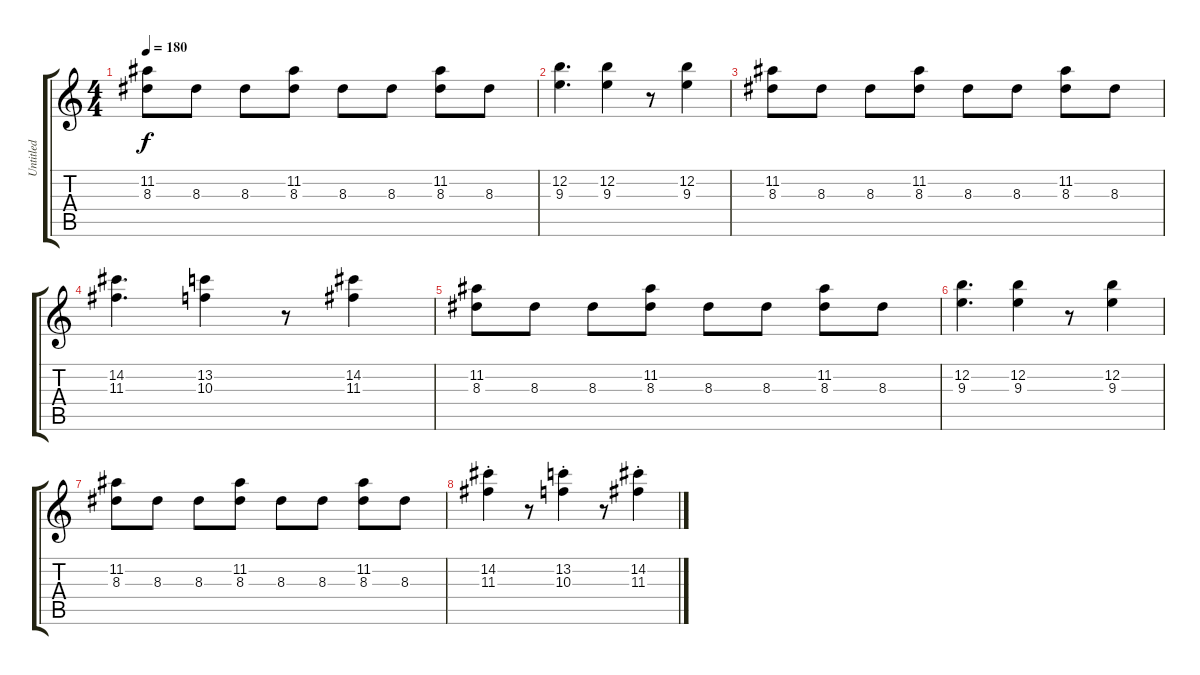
\track ("Untitled" "Untitled") {solo instrument distortionguitar}
\staff {score tabs}
\tuning (E4 B3 G3 D3 A2 E2) {hide}
\ts (4 4)
\tempo 180
\clef g2
\ks c
(11.2 8.3).8{dy f} 8.3.8 8.3.8 (11.2 8.3).8 8.3.8 8.3.8 (11.2 8.3).8 8.3.8 |
(12.2 9.3).4{d} (12.2 9.3).4 r.8 (12.2 9.3).4 |
(11.2 8.3).8 8.3.8 8.3.8 (11.2 8.3).8 8.3.8 8.3.8 (11.2 8.3).8 8.3.8 |
(14.2 11.3).4{d} (13.2 10.3).4 r.8 (14.2 11.3).4 |
(11.2 8.3).8 8.3.8 8.3.8 (11.2 8.3).8 8.3.8 8.3.8 (11.2 8.3).8 8.3.8 |
(12.2 9.3).4{d} (12.2 9.3).4 r.8 (12.2 9.3).4 |
(11.2 8.3).8 8.3.8 8.3.8 (11.2 8.3).8 8.3.8 8.3.8 (11.2 8.3).8 8.3.8 |
(14.2{st} 11.3{st}).4 r.8 (13.2{st} 10.3{st}).4 r.8 (14.2{st} 11.3{st}).4
